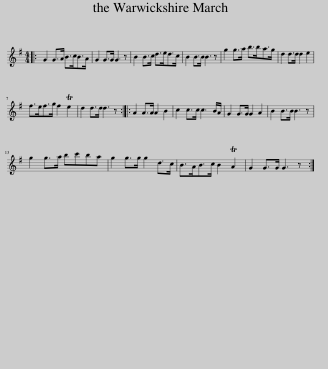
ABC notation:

X:1
L:1/8
M:4/4
I:linebreak $
K:G
V:1 treble
V:1
|: G2 G>A B>cB>A | G2 G>G G3 z | B2 B>c d>ed>c | B2 B>B B3 z | g2 g>a b>ba>g | %5
 d2 d>d d2 e2 |$ f>ef>g f2 Te2 | d2 d>d d3 z :: A2 A>A A2 B2 | c2 c>c c3 B/A/ | %10
 G2 G>G G2 A2 | B2 B>B B3 z |$ g2 g>a bc'ba | g2 g>g g2 d>c | B>AB>c B2 TA2 | %15
 G2 G>G G3 z :| %16
